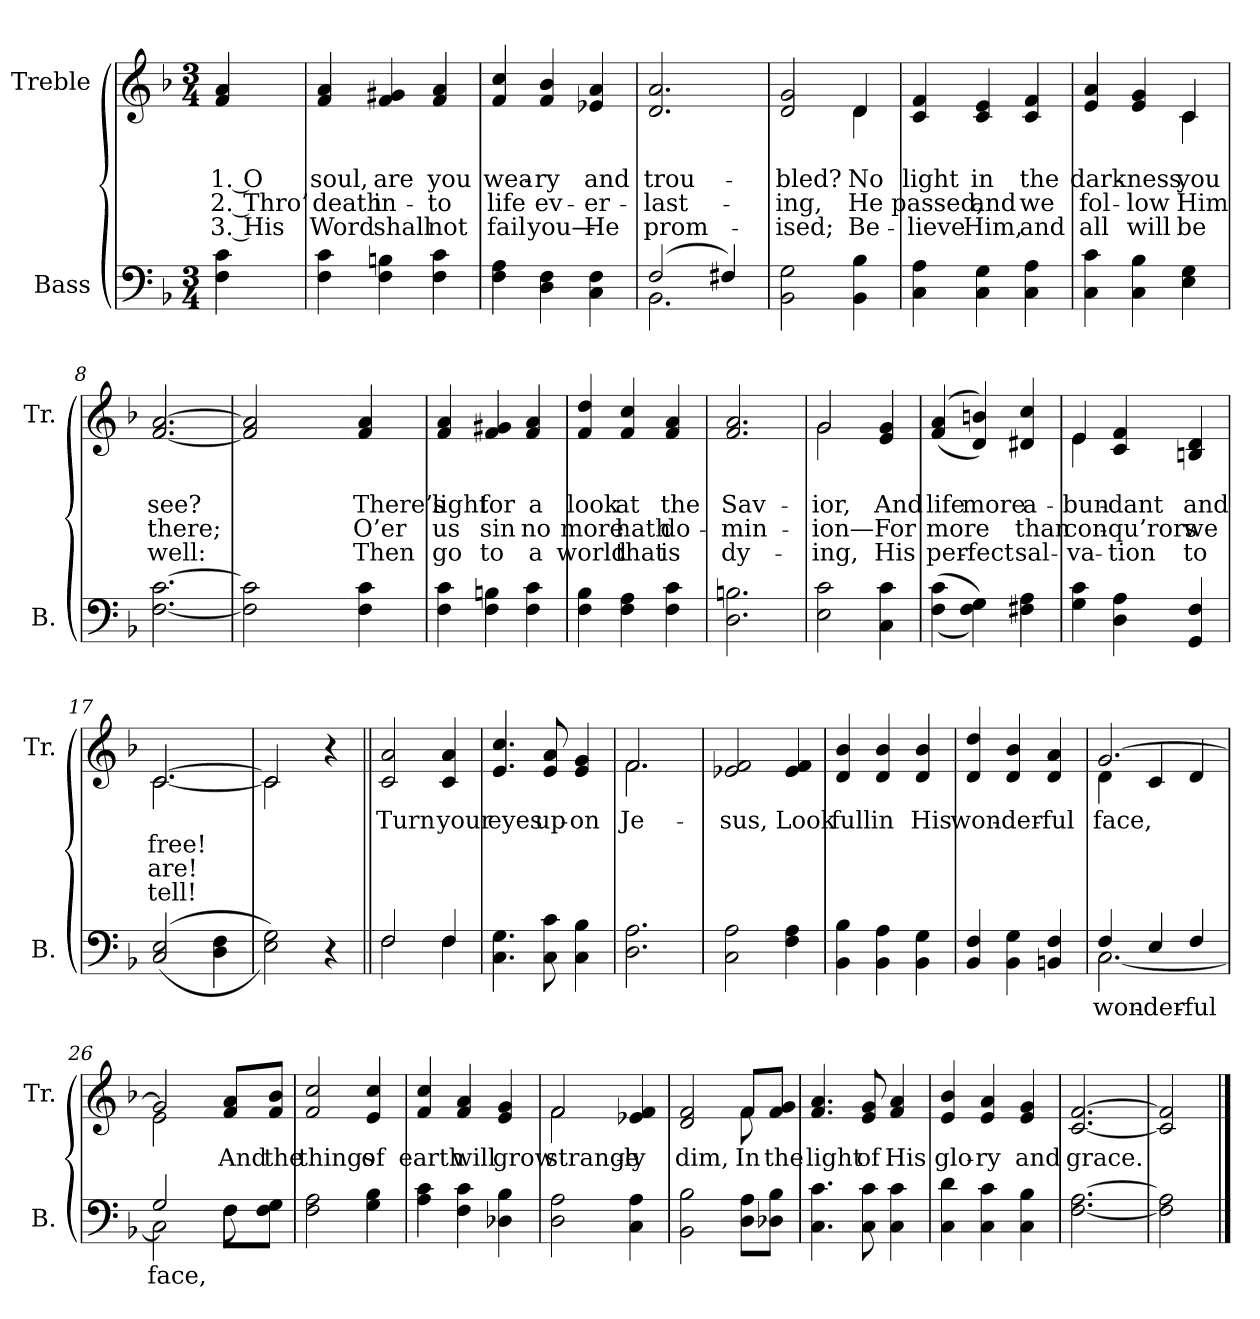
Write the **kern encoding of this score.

**kern	**text	**kern	**text	**text	**text	**text
*part2	*part2	*part1	*part1	*part1	*part1	*part1
*staff2	*staff2	*staff1	*staff1	*staff1	*staff1	*staff1
*I"Bass	*	*I"Treble	*	*	*	*
*I'B.	*	*I'Tr.	*	*	*	*
*clefF4	*	*clefG2	*	*	*	*
*k[b-]	*	*k[b-]	*	*	*	*
*F:	*	*F:	*	*	*	*
*M3/4	*	*M3/4	*	*	*	*
=1	=1	=1	=1	=1	=1	=1
4F\ 4c\	.	4f/ 4a/	.	1. O	2. Thro’	3. His
=2	=2	=2	=2	=2	=2	=2
4F\ 4c\	.	4f/ 4a/	.	soul,	death	Word
4F\ 4Bn\	.	4f/ 4g#X/	.	are	in-	shall
4F\ 4c\	.	4f/ 4a/	.	you	-to	not
=3	=3	=3	=3	=3	=3	=3
4F\ 4A\	.	4f/ 4cc/	.	wea-	life	fail
4D\ 4F\	.	4f/ 4b-/	.	-ry	ev-	you—
4C\ 4F\	.	4e-X/ 4a/	.	and	-er-	He
=4	=4	=4	=4	=4	=4	=4
*^	*	*	*	*	*	*
(>2F/	2.BB-\	.	2.d/ 2.a/	.	trou-	-last-	prom-
4F#X/)	.	.	.	.	.	.	.
*v	*v	*	*	*	*	*	*
=5	=5	=5	=5	=5	=5	=5
*	*	*^	*	*	*	*
2BB-\ 2G\	.	2d/ 2g/	2ryy	.	-bled?	-ing,	-ised;
4BB-\ 4B-\	.	4d/	4d\	.	No	He	Be-
*	*	*v	*v	*	*	*	*
=6	=6	=6	=6	=6	=6	=6
4C\ 4A\	.	4c/ 4f/	.	light	passed,	-lieve
4C\ 4G\	.	4c/ 4e/	.	in	and	Him,
4C\ 4A\	.	4c/ 4f/	.	the	we	and
=7	=7	=7	=7	=7	=7	=7
*	*	*^	*	*	*	*
4C\ 4c\	.	4e/ 4a/	2ryy	.	dark-	fol-	all
4C\ 4B-\	.	4e/ 4g/	.	.	-ness	-low	will
4E\ 4G\	.	4c/	4c\	.	you	Him	be
*	*	*v	*v	*	*	*	*
!!LO:LB:g=z
=8	=8	=8	=8	=8	=8	=8
[2.F\ [2.c\	.	[2.f/ [2.a/	.	see?	there;	well:
=9	=9	=9	=9	=9	=9	=9
2F\] 2c\]	.	2f/] 2a/]	.	.	.	.
=10-	=10-	=10-	=10-	=10-	=10-	=10-
4F\ 4c\	.	4f/ 4a/	.	There’s	O’er	Then
=11	=11	=11	=11	=11	=11	=11
4F\ 4c\	.	4f/ 4a/	.	light	us	go
4F\ 4Bn\	.	4f/ 4g#X/	.	for	sin	to
4F\ 4c\	.	4f/ 4a/	.	a	no	a
=12	=12	=12	=12	=12	=12	=12
4F\ 4B-\	.	4f/ 4dd/	.	look	more	world
4F\ 4A\	.	4f/ 4cc/	.	at	hath	that
4F\ 4c\	.	4f/ 4a/	.	the	do-	is
=13	=13	=13	=13	=13	=13	=13
2.D\ 2.Bn\	.	2.f/ 2.a/	.	Sav-	-min-	dy-
=14	=14	=14	=14	=14	=14	=14
*	*	*^	*	*	*	*
2E\ 2c\	.	2g/	2g\	.	-ior,	-ion—	-ing,
4C\ 4c\	.	4e/ 4g/	4ryy	.	And	For	His
*	*	*v	*v	*	*	*	*
=15	=15	=15	=15	=15	=15	=15
(>(>4F\ 4c\	.	(<(<4f/ 4a/	.	life	more	per-
4F\ 4G\))	.	4d/ 4bn/))	.	more	.	-fect
4F#X\ 4A\	.	4d#X/ 4cc/	.	a-	than	sal-
=16	=16	=16	=16	=16	=16	=16
*	*	*^	*	*	*	*
4G\ 4c\	.	4e/	4e\	.	-bun-	con-	-va-
4D\ 4A\	.	4c/ 4f/	4ryy	.	-dant	-qu’rors	-tion
4GG/ 4F/	.	4Bn/ 4d/	4ryy	.	and	we	to
!!LO:LB:g=z	!!
=17	=17	=17	=17	=17	=17	=17	=17
(>(>2C/ 2E/	.	[2.c/	[2.c\	.	free!	are!	tell!
4D\ 4F\	.	.	.	.	.	.	.
=18	=18	=18	=18	=18	=18	=18	=18
2E\ 2G\))	.	2c/]	2c\]	.	.	.	.
4r	.	4r	4ryy	.	.	.	.
=19||	=19||	=19||	=19||	=19||	=19||	=19||	=19||
*^	*	*	*	*	*	*	*
!	!	!	!LO:TX:b:i:t=Refrain	!	!	!	!	!
*	*	*	*v	*v	*	*	*	*
2F/	2F\	.	2c/ 2a/	Turn	.	.	.
4F/	4F\	.	4c/ 4a/	your	.	.	.
*v	*v	*	*	*	*	*	*
=20	=20	=20	=20	=20	=20	=20
4.C\ 4.G\	.	4.e/ 4.cc/	eyes	.	.	.
8C\ 8c\	.	8e/ 8a/	up-	.	.	.
4C\ 4B-\	.	4e/ 4g/	-on	.	.	.
=21	=21	=21	=21	=21	=21	=21
*	*	*^	*	*	*	*
2.D\ 2.A\	.	2.f/	2.f\	Je-	.	.	.
*	*	*v	*v	*	*	*	*
=22	=22	=22	=22	=22	=22	=22
2C\ 2A\	.	2e-X/ 2f/	-sus,	.	.	.
4F\ 4A\	.	4e-/ 4f/	Look	.	.	.
=23	=23	=23	=23	=23	=23	=23
4BB-\ 4B-\	.	4d/ 4b-/	full	.	.	.
4BB-\ 4A\	.	4d/ 4b-/	in	.	.	.
4BB-\ 4G\	.	4d/ 4b-/	His	.	.	.
=24	=24	=24	=24	=24	=24	=24
4BB-/ 4F/	.	4d/ 4dd/	won-	.	.	.
4BB-\ 4G\	.	4d/ 4b-/	-der-	.	.	.
4BBn/ 4F/	.	4d/ 4a/	-ful	.	.	.
!!LO:LB:g=z
=25	=25	=25	=25	=25	=25	=25
*^	*	*^	*	*	*	*
4F/	[2.C\	won-	[2.g/	4d\	face,	.	.	.
4E/	.	-der-	.	4c/	.	.	.	.
4F/	.	-ful	.	4d/	.	.	.	.
=26	=26	=26	=26	=26	=26	=26	=26	=26
2G/	2C\]	face,	2g/]	2e\	.	.	.	.
*	*	*	*v	*v	*	*	*	*
=27-	=27-	=27-	=27-	=27-	=27-	=27-	=27-
8F\L	8F\	.	8f/ 8a/L	And	.	.	.
8F\ 8G\J	8ryy	.	8f/ 8b-/J	the	.	.	.
*v	*v	*	*	*	*	*	*
=28	=28	=28	=28	=28	=28	=28
2F\ 2A\	.	2f/ 2cc/	things	.	.	.
4G\ 4B-\	.	4e/ 4cc/	of	.	.	.
=29	=29	=29	=29	=29	=29	=29
4A\ 4c\	.	4f/ 4cc/	earth	.	.	.
4F\ 4c\	.	4f/ 4a/	will	.	.	.
4D-X\ 4B-\	.	4e/ 4g/	grow	.	.	.
=30	=30	=30	=30	=30	=30	=30
*	*	*^	*	*	*	*
2D\ 2A\	.	2f/	2f\	strange-	.	.	.
4C\ 4A\	.	4e-X/ 4f/	4ryy	-ly	.	.	.
=31	=31	=31	=31	=31	=31	=31	=31
2BB-\ 2B-\	.	2d/ 2f/	2ryy	dim,	.	.	.
8D\ 8A\L	.	8f/L	8f\	In	.	.	.
8D-X\ 8B-\J	.	8f/ 8g/J	8ryy	the	.	.	.
*	*	*v	*v	*	*	*	*
=32	=32	=32	=32	=32	=32	=32
4.C\ 4.c\	.	4.f/ 4.a/	light	.	.	.
8C\ 8c\	.	8e/ 8g/	of	.	.	.
4C\ 4c\	.	4f/ 4a/	His	.	.	.
!!LO:PB:g=z
=33	=33	=33	=33	=33	=33	=33
4C\ 4d\	.	4e/ 4b-/	glo-	.	.	.
4C\ 4c\	.	4e/ 4a/	-ry	.	.	.
4C\ 4B-\	.	4e/ 4g/	and	.	.	.
=34	=34	=34	=34	=34	=34	=34
[2.F\ [2.A\	.	[2.c/ [2.f/	grace.	.	.	.
=35	=35	=35	=35	=35	=35	=35
2F\] 2A\]	.	2c/] 2f/]	.	.	.	.
==	==	==	==	==	==	==
*-	*-	*-	*-	*-	*-	*-
